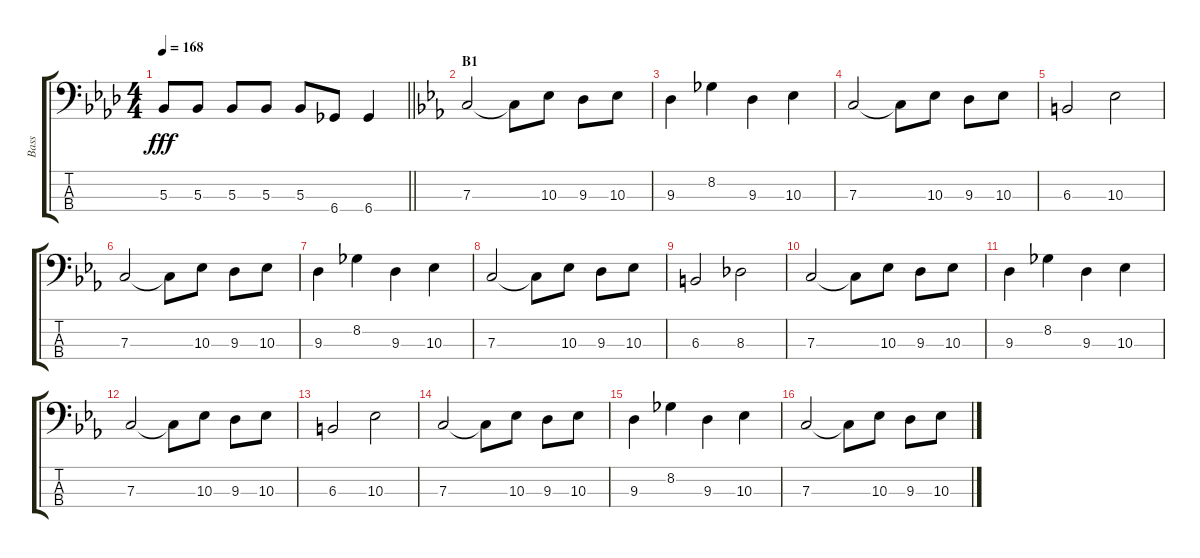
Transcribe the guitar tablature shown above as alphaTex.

\track ("Bass" "Bass") {instrument electricbassfinger}
\staff {score tabs}
\tuning (Eb2 Bb1 F1 C1) {hide}
\ts (4 4)
\tempo 168
\clef f4
\barLineRight lightlight
\ks fminor
5.3.8{dy fff} 5.3.8 5.3.8 5.3.8 5.3.8 6.4.8 6.4.4 |
\section ("" "B1")
\ks cminor
7.3.2 7.3{t}.8 10.3.8 9.3.8 10.3.8 |
9.3.4 8.2.4 9.3.4 10.3.4 |
7.3.2 7.3{t}.8 10.3.8 9.3.8 10.3.8 |
6.3.2 10.3.2 |
7.3.2 7.3{t}.8 10.3.8 9.3.8 10.3.8 |
9.3.4 8.2.4 9.3.4 10.3.4 |
7.3.2 7.3{t}.8 10.3.8 9.3.8 10.3.8 |
6.3.2 8.3.2 |
7.3.2 7.3{t}.8 10.3.8 9.3.8 10.3.8 |
9.3.4 8.2.4 9.3.4 10.3.4 |
7.3.2 7.3{t}.8 10.3.8 9.3.8 10.3.8 |
6.3.2 10.3.2 |
7.3.2 7.3{t}.8 10.3.8 9.3.8 10.3.8 |
9.3.4 8.2.4 9.3.4 10.3.4 |
7.3.2 7.3{t}.8 10.3.8 9.3.8 10.3.8
